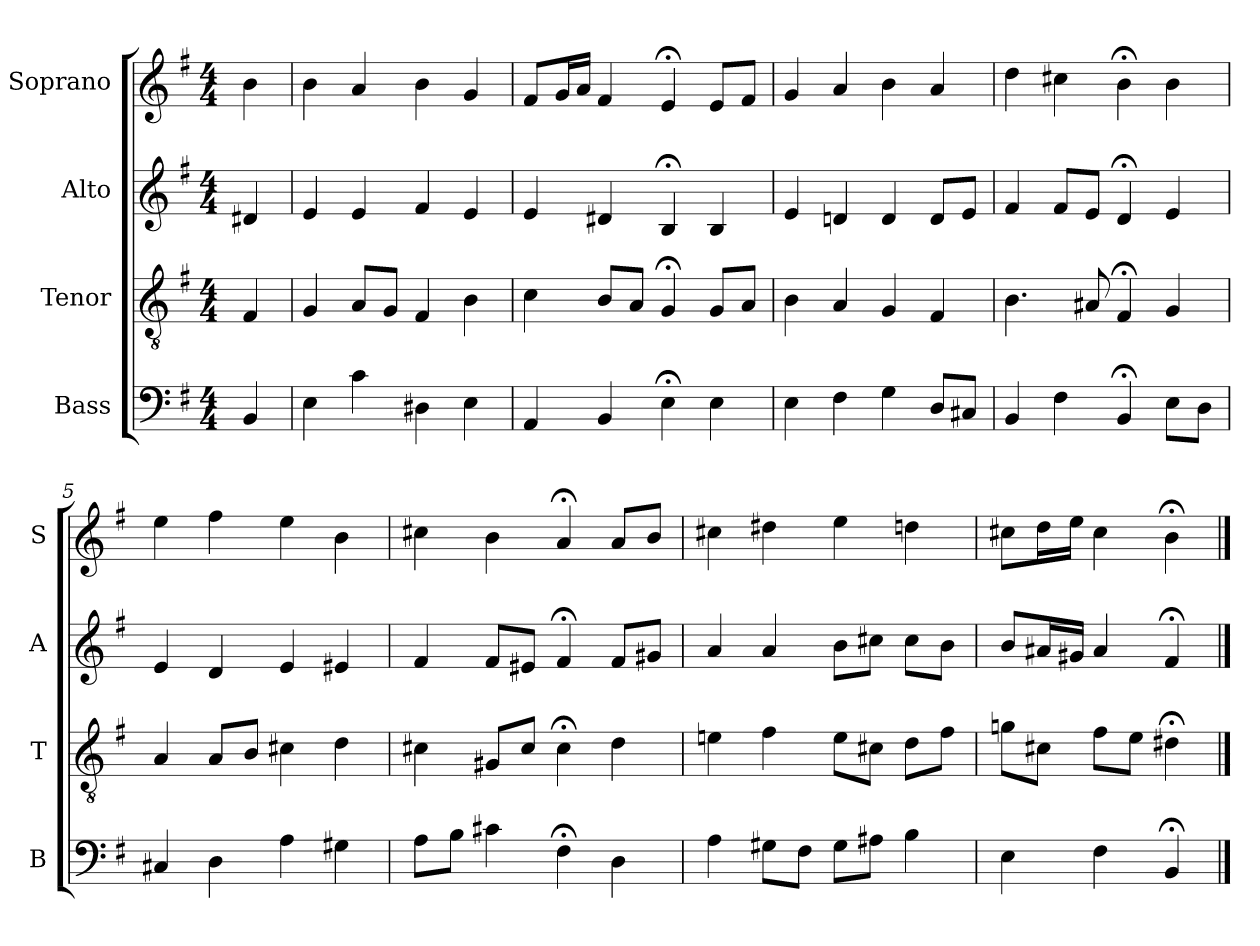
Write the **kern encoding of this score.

**kern	**kern	**kern	**kern
*part4	*part3	*part2	*part1
*staff4	*staff3	*staff2	*staff1
*I"Bass	*I"Tenor	*I"Alto	*I"Soprano
*I'B	*I'T	*I'A	*I'S
*clefF4	*clefGv2	*clefG2	*clefG2
*k[f#]	*k[f#]	*k[f#]	*k[f#]
*e:	*e:	*e:	*e:
*M4/4	*M4/4	*M4/4	*M4/4
*MM100	*MM100	*MM100	*MM100
=	=	=	=
4BB	4F#	4d#X	4b
=1	=1	=1	=1
4E	4G	4e	4b
4c	8AL	4e	4a
.	8GJ	.	.
4D#X	4F#	4f#	4b
4E	4B	4e	4g
=2	=2	=2	=2
4AA	4c	4e	8f#L
.	.	.	16gL
.	.	.	16aJJ
4BB	8BL	4d#X	4f#
.	8AJ	.	.
4E;<	4G;<	4B;<	4e;<
4E	8GL	4B	8eL
.	8AJ	.	8f#J
=3	=3	=3	=3
4E	4B	4e	4g
4F#	4A	4dn	4a
4G	4G	4d	4b
8DL	4F#	8dL	4a
8C#XJ	.	8eJ	.
=4	=4	=4	=4
4BB	4.B	4f#	4dd
4F#	.	8f#L	4cc#X
.	8A#X	8eJ	.
4BB;<	4F#;<	4d;<	4b;<
8EL	4G	4e	4b
8DJ	.	.	.
=5	=5	=5	=5
4C#X	4A	4e	4ee
4D	8AL	4d	4ff#
.	8BJ	.	.
4A	4c#X	4e	4ee
4G#X	4d	4e#X	4b
=6	=6	=6	=6
8AL	4c#X	4f#	4cc#X
8BJ	.	.	.
4c#X	8G#XL	8f#L	4b
.	8c#J	8e#XJ	.
4F#;<	4c#;<	4f#;<	4a;<
4D	4d	8f#L	8aL
.	.	8g#XJ	8bJ
=7	=7	=7	=7
4A	4en	4a	4cc#X
8G#XL	4f#	4a	4dd#X
8F#J	.	.	.
8G#L	8eL	8bL	4ee
8A#XJ	8c#XJ	8cc#XJ	.
4B	8dL	8cc#L	4ddn
.	8f#J	8bJ	.
=8	=8	=8	=8
4E	8gnL	8bL	8cc#XL
.	8c#XJ	16a#XL	16ddL
.	.	16g#XJJ	16eeJJ
4F#	8f#L	4a#	4cc#
.	8eJ	.	.
4BB;<	4d#X;<	4f#;<	4b;<
==	==	==	==
*-	*-	*-	*-
